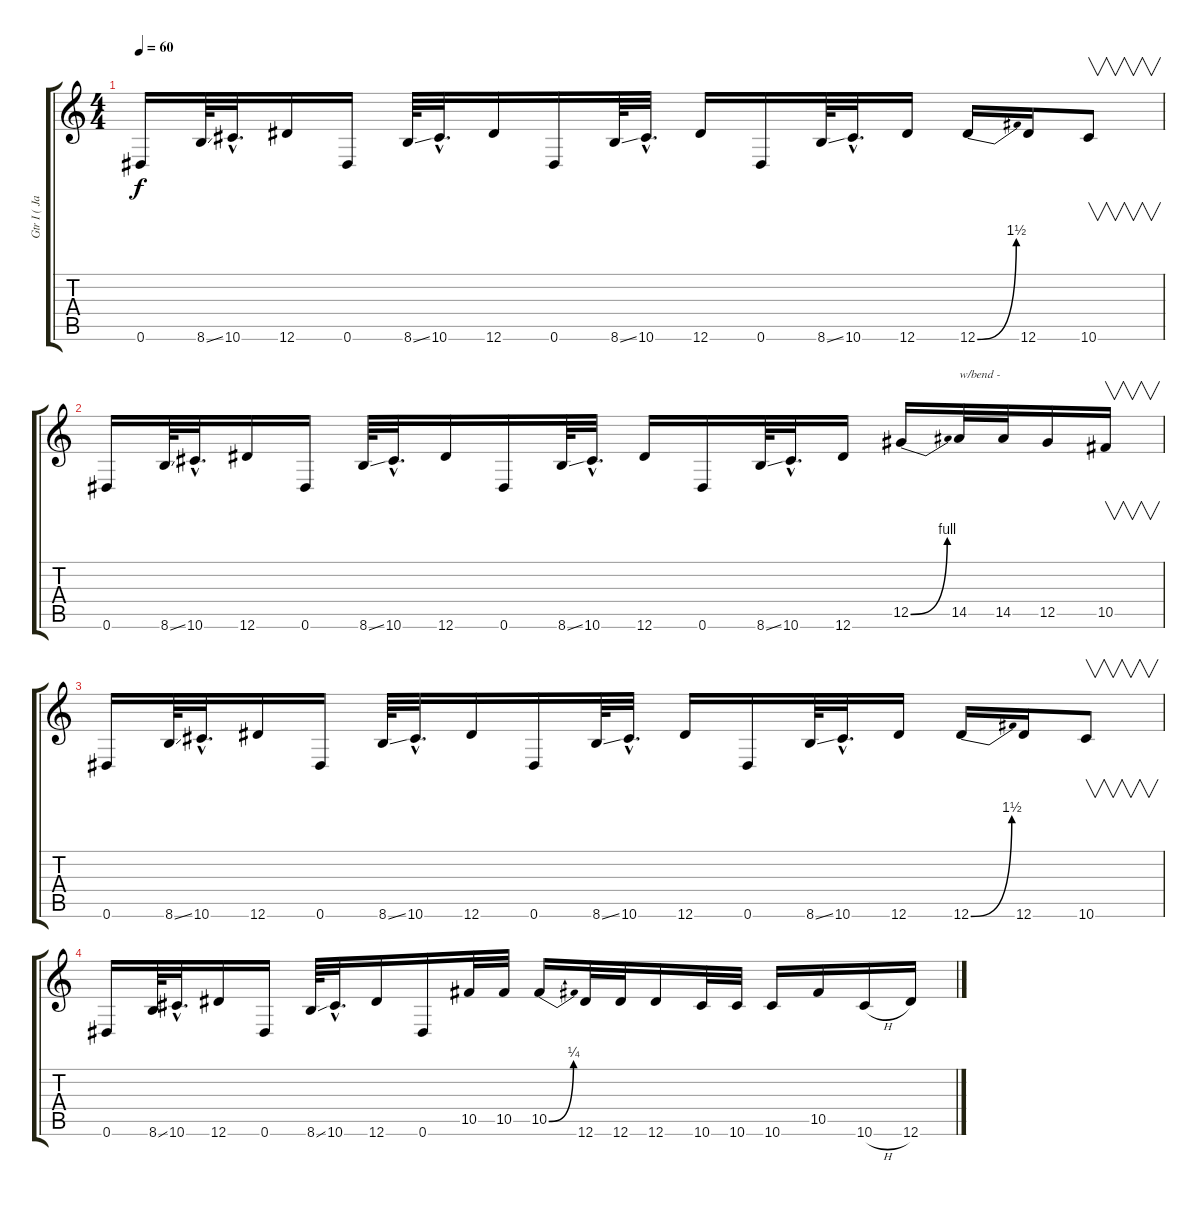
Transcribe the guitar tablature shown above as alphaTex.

\track ("Gtr I ( James )" "Gtr I ( Ja") {instrument distortionguitar}
\staff {score tabs}
\tuning (Eb4 Bb3 Gb3 Db3 Ab2 Eb2) {hide}
\ts (4 4)
\tempo 60
\clef g2
\ks c
0.6.16{dy f} 8.6{ss}.64 10.6{hac}.32{d} 12.6.16 0.6.16 8.6{ss}.64 10.6{hac}.32{d} 12.6.16 0.6.16 8.6{ss}.64 10.6{hac}.32{d} 12.6.16 0.6.16 8.6{ss}.64 10.6{hac}.32{d} 12.6.16 12.6{be (bend 0 0 60 6)}.16 12.6.16 10.6.8{v} |
0.6.16 8.6{ss}.64 10.6{hac}.32{d} 12.6.16 0.6.16 8.6{ss}.64 10.6{hac}.32{d} 12.6.16 0.6.16 8.6{ss}.64 10.6{hac}.32{d} 12.6.16 0.6.16 8.6{ss}.64 10.6{hac}.32{d} 12.6.16 12.5{be (bend 0 0 60 4)}.16 14.5.32{txt "w/bend -"} 14.5.32 12.5.16 10.5.16{v} |
0.6.16 8.6{ss}.64 10.6{hac}.32{d} 12.6.16 0.6.16 8.6{ss}.64 10.6{hac}.32{d} 12.6.16 0.6.16 8.6{ss}.64 10.6{hac}.32{d} 12.6.16 0.6.16 8.6{ss}.64 10.6{hac}.32{d} 12.6.16 12.6{be (bend 0 0 60 6)}.16 12.6.16 10.6.8{v} |
0.6.16 8.6{ss}.64 10.6{hac}.32{d} 12.6.16 0.6.16 8.6{ss}.64 10.6{hac}.32{d} 12.6.16 0.6.16 10.5.32 10.5.32 10.5{be (bend 0 0 60 1)}.16 12.6.32 12.6.32 12.6.16 10.6.32 10.6.32 10.6.16 10.5.16 10.6{h}.16 12.6.16
